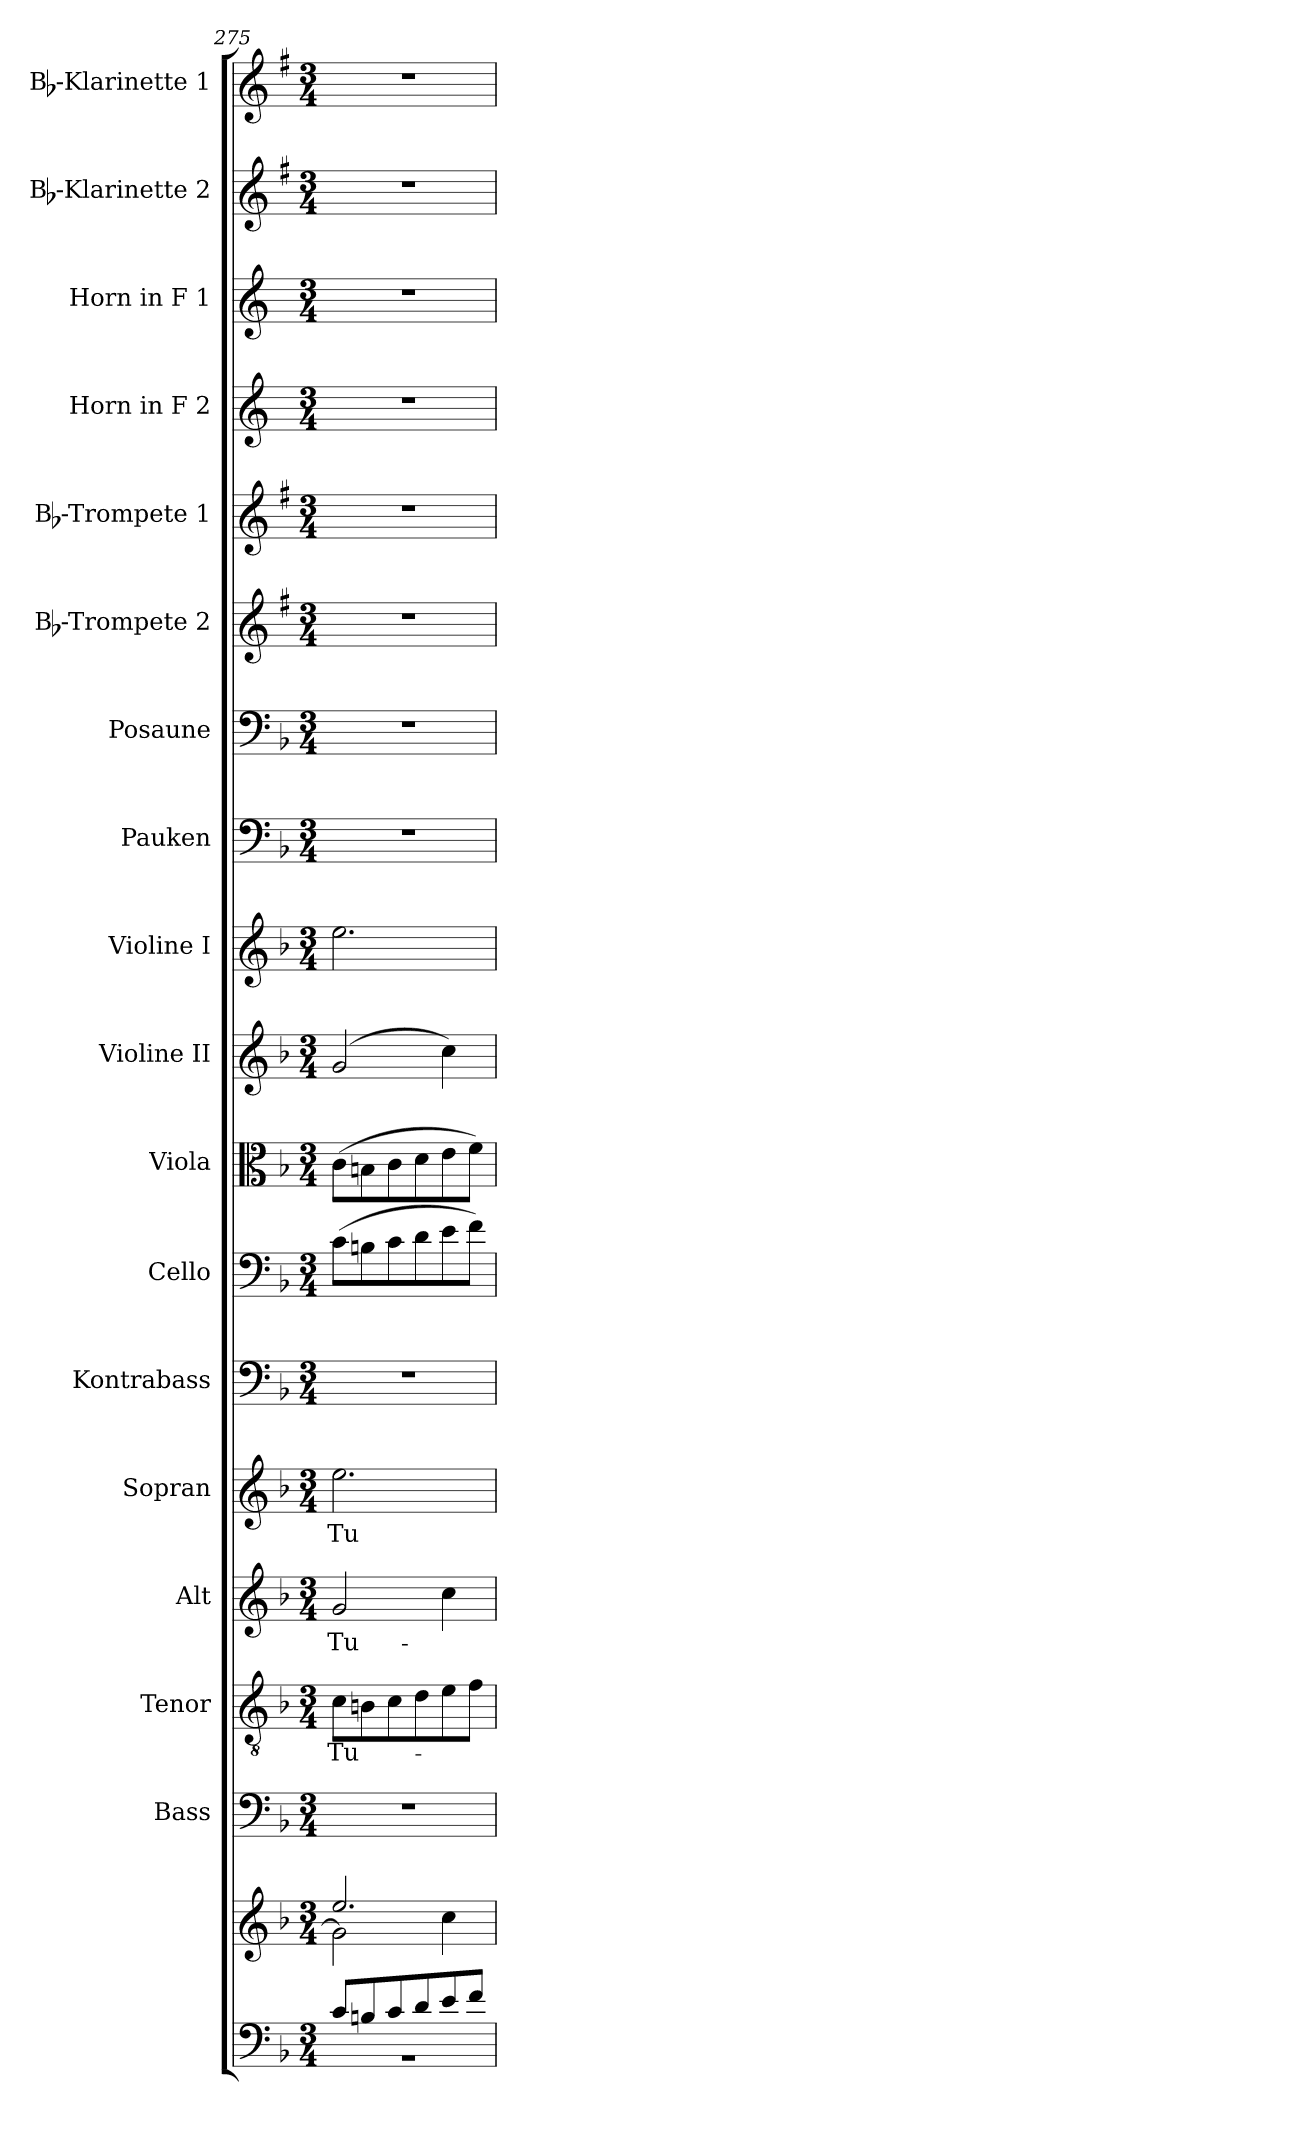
**kern	**kern	**kern	**kern	**text	**kern	**text	**kern	**text	**kern	**kern	**kern	**kern	**kern	**kern	**kern	**kern	**kern	**kern	**kern	**kern	**kern
*part18	*part18	*part17	*part16	*part16	*part15	*part15	*part14	*part14	*part13	*part12	*part11	*part10	*part9	*part8	*part7	*part6	*part5	*part4	*part3	*part2	*part1
*staff19	*staff18	*staff17	*staff16	*staff16	*staff15	*staff15	*staff14	*staff14	*staff13	*staff12	*staff11	*staff10	*staff9	*staff8	*staff7	*staff6	*staff5	*staff4	*staff3	*staff2	*staff1
*	*	*I"Bass	*I"Tenor	*	*I"Alt	*	*I"Sopran	*	*I"Kontrabass	*I"Cello	*I"Viola	*I"Violine II	*I"Violine I	*I"Pauken	*I"Posaune	*I"Bb-Trompete 2	*I"Bb-Trompete 1	*I"Horn in F 2	*I"Horn in F 1	*I"Bb-Klarinette 2	*I"Bb-Klarinette 1
*	*	*I'B.	*I'T.	*	*I'A.	*	*I'S.	*	*I'Kb.	*	*I'Vla.	*I'Vl. II	*I'Vl. I	*I'Pk.	*I'Pos.	*I'Bb Trp. 2	*I'Bb Trp. 1	*	*	*I'Bb Kl. 2	*I'Bb Kl. 1
*clefF4	*clefG2	*clefF4	*clefGv2	*	*clefG2	*	*clefG2	*	*clefF4	*clefF4	*clefC3	*clefG2	*clefG2	*clefF4	*clefF4	*clefG2	*clefG2	*clefG2	*clefG2	*clefG2	*clefG2
*	*	*	*	*	*	*	*	*	*ITrd7c12	*	*	*	*	*	*	*ITrd1c2	*ITrd1c2	*ITrd4c7	*ITrd4c7	*ITrd1c2	*ITrd1c2
*k[b-]	*k[b-]	*k[b-]	*k[b-]	*	*k[b-]	*	*k[b-]	*	*k[b-]	*k[b-]	*k[b-]	*k[b-]	*k[b-]	*k[b-]	*k[b-]	*k[b-]	*k[b-]	*k[b-]	*k[b-]	*k[b-]	*k[b-]
*F:	*F:	*F:	*F:	*	*F:	*	*F:	*	*F:	*F:	*F:	*F:	*F:	*F:	*F:	*F:	*F:	*F:	*F:	*F:	*F:
*M3/4	*M3/4	*M3/4	*M3/4	*	*M3/4	*	*M3/4	*	*M3/4	*M3/4	*M3/4	*M3/4	*M3/4	*M3/4	*M3/4	*M3/4	*M3/4	*M3/4	*M3/4	*M3/4	*M3/4
=275	=275	=275	=275	=275	=275	=275	=275	=275	=275	=275	=275	=275	=275	=275	=275	=275	=275	=275	=275	=275	=275
*^	*	*	*	*	*	*	*	*	*	*	*	*	*	*	*	*	*	*	*	*	*
!	!LO:N:vis=1	!	!	!	!LO:LY:b	!	!LO:LY:b	!	!LO:LY:b	!	!	!	!	!	!	!	!	!	!	!	!	!
*	*	*^	*	*	*	*	*	*	*	*	*	*	*	*	*	*	*	*	*	*	*	*
8c/L	2.rC	2.ee/	2g\]	2.r	8c\L	Tu-	2g/	Tu-	2.ee\	Tu-	2.r	(>8c\L	(>8c\L	(2g/	2.ee\	2.r	2.r	2.r	2.r	2.r	2.r	2.r	2.r
8Bn/	.	.	.	.	8Bn\	.	.	.	.	.	.	8Bn\	8Bn\	.	.	.	.	.	.	.	.	.	.
8c/	.	.	.	.	8c\	.	.	.	.	.	.	8c\	8c\	.	.	.	.	.	.	.	.	.	.
8d/	.	.	.	.	8d\	.	.	.	.	.	.	8d\	8d\	.	.	.	.	.	.	.	.	.	.
8e/	.	.	4cc\	.	8e\	.	4cc\	.	.	.	.	8e\	8e\	4cc\)	.	.	.	.	.	.	.	.	.
8f/J	.	.	.	.	8f\J	.	.	.	.	.	.	8f\J)	8f\J)	.	.	.	.	.	.	.	.	.	.
*v	*v	*	*	*	*	*	*	*	*	*	*	*	*	*	*	*	*	*	*	*	*	*	*
*	*v	*v	*	*	*	*	*	*	*	*	*	*	*	*	*	*	*	*	*	*	*	*
=	=	=	=	=	=	=	=	=	=	=	=	=	=	=	=	=	=	=	=	=	=
*-	*-	*-	*-	*-	*-	*-	*-	*-	*-	*-	*-	*-	*-	*-	*-	*-	*-	*-	*-	*-	*-
